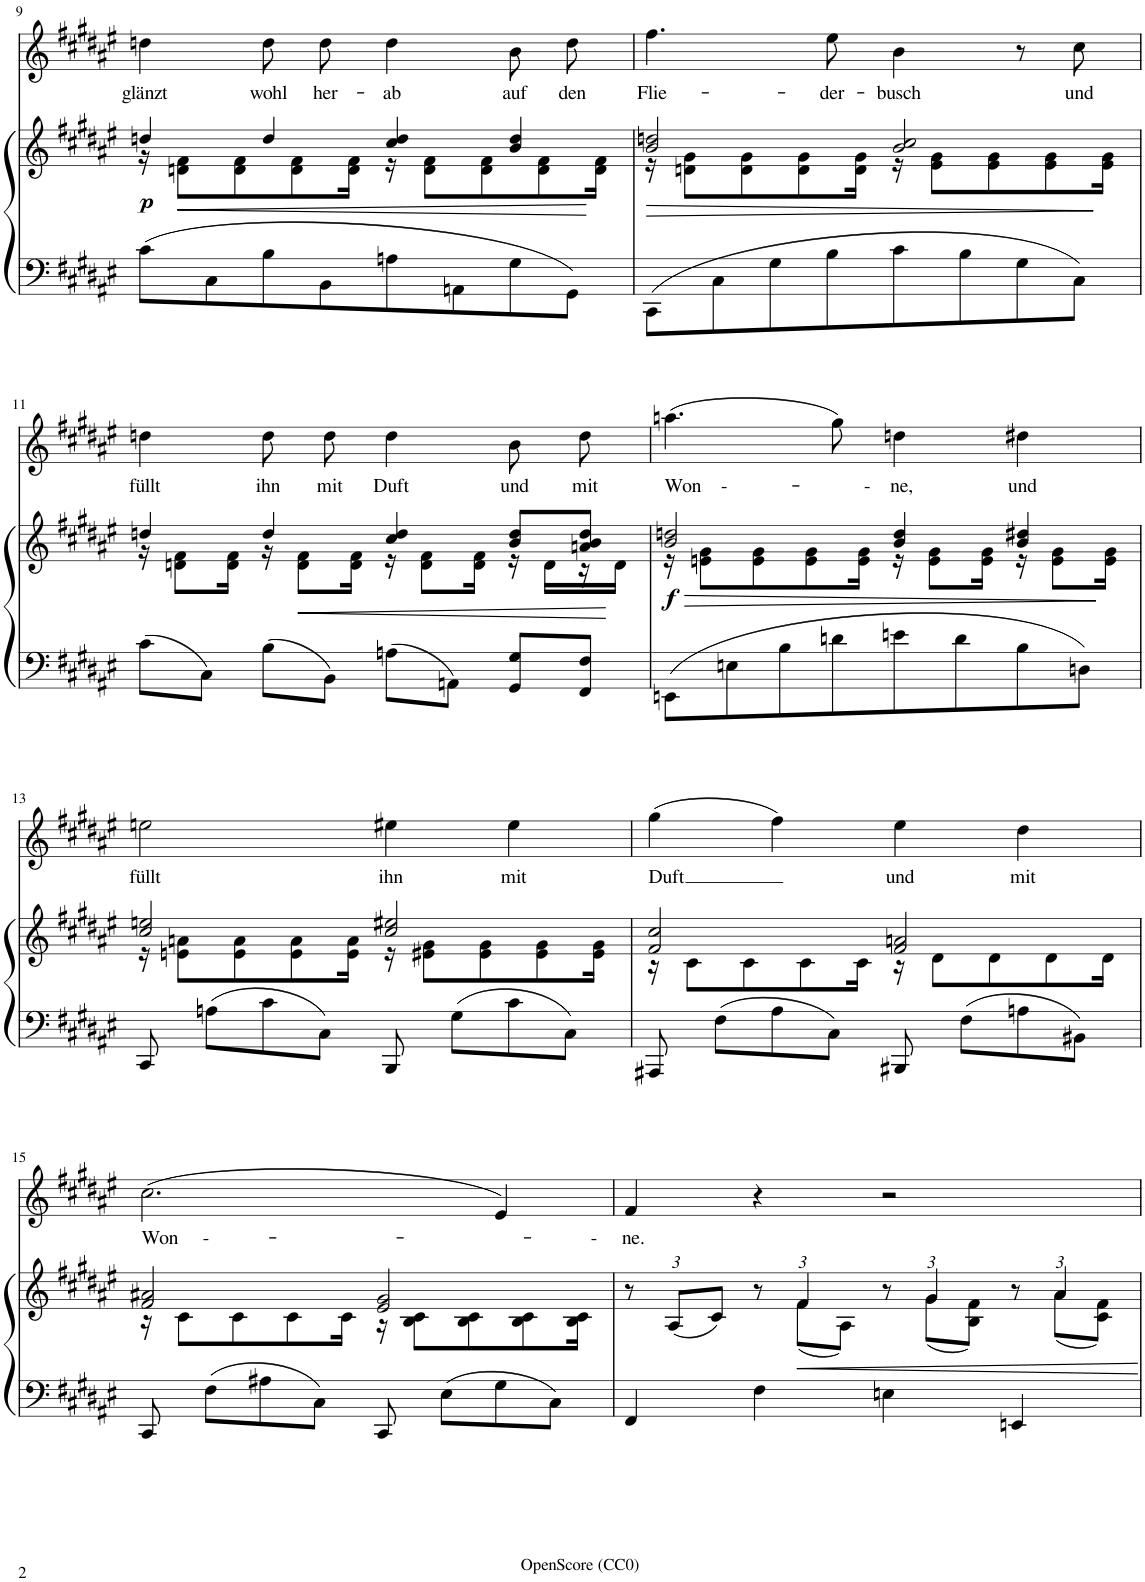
**kern	**kern	**dynam	**kern	**text
*part2	*part2	*part2	*part1	*part1
*staff3	*staff2	*staff2/3	*staff1	*staff1
*I"Pianoforte	*	*	*I"Singstimme Voice	*
*I'Pno	*	*	*	*
!!LO:PB:g=z
*clefF4	*clefG2	*	*clefG2	*
*k[f#c#g#d#a#e#]	*k[f#c#g#d#a#e#]	*	*k[f#c#g#d#a#e#]	*
*M4/4	*M4/4	*	*M4/4	*
*met(c)	*met(c)	*	*met(c)	*
=9	=9	=9	=9	=9
*	*^	*	*	*
!	!	!	!LO:DY:b	!	!LO:LY:b
8c#\L	4ddn/	16r	p	4ddn\	glänzt
!	!	!	!LO:HP:b	!	!
.	.	8dn\ 8f#\L	<	.	.
8C#\	.	.	.	.	.
.	.	8d\ 8f#\	.	.	.
!	!	!	!	!	!LO:LY:b
8B\	4dd/	.	.	8dd\L	wohl
.	.	8d\ 8f#\	.	.	.
!	!	!	!	!	!LO:LY:b
8BB\	.	.	.	8dd\J	her-
.	.	16d\ 16f#\Jk	.	.	.
!	!	!	!	!	!LO:LY:b
8An\	4cc#/ 4dd/	16r	.	4dd\	-ab
.	.	8d\ 8f#\L	.	.	.
8AAn\	.	.	.	.	.
.	.	8d\ 8f#\	.	.	.
!	!	!	!	!	!LO:LY:b
8G#\	4b/ 4dd/	.	.	8b\L	auf
.	.	8d\ 8f#\	.	.	.
!	!	!	!	!	!LO:LY:b
8GG#\J	.	.	.	8dd\J	den
.	.	16d\ 16f#\Jk	[	.	.
=10	=10	=10	=10	=10	=10
!	!	!	!LO:HP:b	!	!LO:LY:b
8CC#\L	2b/ 2ddn/	16r	>	4.ff#\	Flie-
.	.	8dn\ 8g#\L	.	.	.
8C#\	.	.	.	.	.
.	.	8d\ 8g#\	.	.	.
8G#\	.	.	.	.	.
.	.	8d\ 8g#\	.	.	.
!	!	!	!	!	!LO:LY:b
8B\	.	.	.	8ee#\	-der-
.	.	16d\ 16g#\Jk	.	.	.
!	!	!	!	!	!LO:LY:b
8c#\	2b/ 2cc#/	16r	.	4b\	-busch
.	.	8e#\ 8g#\L	.	.	.
8B\	.	.	.	.	.
.	.	8e#\ 8g#\	.	.	.
8G#\	.	.	.	8r	.
.	.	8e#\ 8g#\	.	.	.
!	!	!	!	!	!LO:LY:b
8C#\J	.	.	.	8cc#\	und
.	.	16e#\ 16g#\Jk	]	.	.
!!LO:LB:g=z
=11	=11	=11	=11	=11	=11
!	!	!	!	!	!LO:LY:b
8c#\L	4ddn/	16r	.	4ddn\	füllt
.	.	8dn\ 8f#\L	.	.	.
8C#\J	.	.	.	.	.
.	.	16d\ 16f#\Jk	.	.	.
!	!	!	!	!	!LO:LY:b
8B\L	4dd/	16r	.	8dd\L	ihn
!	!	!	!LO:HP:b	!	!
.	.	8d\ 8f#\L	<	.	.
!	!	!	!	!	!LO:LY:b
8BB\J	.	.	.	8dd\J	mit
.	.	16d\ 16f#\Jk	.	.	.
!	!	!	!	!	!LO:LY:b
8An\L	4cc#/ 4dd/	16r	.	4dd\	Duft
.	.	8d\ 8f#\L	.	.	.
8AAn\J	.	.	.	.	.
.	.	16d\ 16f#\Jk	.	.	.
!	!	!	!	!	!LO:LY:b
8GG#/ 8G#/L	8b/ 8dd/L	16r	.	8b\L	und
.	.	16d\LL	.	.	.
!	!	!	!	!	!LO:LY:b
8FF#/ 8F#/J	8an/ 8b/ 8dd/J	16r	.	8dd\J	mit
.	.	16d\JJ	[	.	.
=12	=12	=12	=12	=12	=12
!	!	!	!LO:HP:b	!	!LO:LY:b
!	!	!	!LO:DY:n=1:b	!	!
8EEn\L	2b/ 2ddn/	16r	> f	(>4.aan\	Won --
.	.	8en\ 8g#\L	.	.	.
8En\	.	.	.	.	.
.	.	8e\ 8g#\	.	.	.
8B\	.	.	.	.	.
.	.	8e\ 8g#\	.	.	.
8dn\	.	.	.	8gg#\)	.
.	.	16e\ 16g#\Jk	.	.	.
!	!	!	!	!	!LO:LY:b
8en\	4b/ 4dd/	16r	.	4ddn\	-- ne,
.	.	8e\ 8g#\L	.	.	.
8d\	.	.	.	.	.
.	.	16e\ 16g#\Jk	.	.	.
!	!	!	!	!	!LO:LY:b
8B\	4b/ 4dd#X/	16r	.	4dd#X\	und
.	.	8e\ 8g#\L	.	.	.
8Dn\J	.	.	.	.	.
.	.	16e\ 16g#\Jk	]	.	.
!!LO:LB:g=z
=13	=13	=13	=13	=13	=13
!	!	!	!	!	!LO:LY:b
8CC#/	2cc#/ 2een/	16r	.	2een\	füllt
.	.	8en\ 8an\L	.	.	.
8An\L	.	.	.	.	.
.	.	8e\ 8a\	.	.	.
8c#\	.	.	.	.	.
.	.	8e\ 8a\	.	.	.
8C#\J	.	.	.	.	.
.	.	16e\ 16a\Jk	.	.	.
!	!	!	!	!	!LO:LY:b
8BBB/	2cc#/ 2ee#X/	16r	.	4ee#X\	ihn
.	.	8e#X\ 8g#\L	.	.	.
8G#\L	.	.	.	.	.
.	.	8e#\ 8g#\	.	.	.
!	!	!	!	!	!LO:LY:b
8c#\	.	.	.	4ee#\	mit
.	.	8e#\ 8g#\	.	.	.
8C#\J	.	.	.	.	.
.	.	16e#\ 16g#\Jk	.	.	.
=14	=14	=14	=14	=14	=14
!	!	!	!	!	!LO:LY:b
8AAA#X/	2f#/ 2cc#/	16r	.	(>4gg#\	Duft
.	.	8c#\L	.	.	.
8F#\L	.	.	.	.	.
.	.	8c#\	.	.	.
8A#\	.	.	.	4ff#\)	.
.	.	8c#\	.	.	.
8C#\J	.	.	.	.	.
.	.	16c#\Jk	.	.	.
!	!	!	!	!	!LO:LY:b
8BBB#X/	2f#/ 2an/	16r	.	4ee#\	und
.	.	8d#\L	.	.	.
8F#\L	.	.	.	.	.
.	.	8d#\	.	.	.
!	!	!	!	!	!LO:LY:b
8An\	.	.	.	4dd#\	mit
.	.	8d#\	.	.	.
8BB#X\J	.	.	.	.	.
.	.	16d#\Jk	.	.	.
!!LO:LB:g=z
=15	=15	=15	=15	=15	=15
!	!	!	!	!	!LO:LY:b
8CC#/	2f#/ 2a#X/	16r	.	(>2.cc#\	Won --
.	.	8c#\L	.	.	.
8F#\L	.	.	.	.	.
.	.	8c#\	.	.	.
8A#X\	.	.	.	.	.
.	.	8c#\	.	.	.
8C#\J	.	.	.	.	.
.	.	16c#\Jk	.	.	.
8CC#/	2e#/ 2g#/	16r	.	.	.
.	.	8B\ 8c#\L	.	.	.
8E#\L	.	.	.	.	.
.	.	8B\ 8c#\	.	.	.
8G#\	.	.	.	4e#/)	.
.	.	8B\ 8c#\	.	.	.
8C#\J	.	.	.	.	.
.	.	16B\ 16c#\Jk	.	.	.
=16	=16	=16	=16	=16	=16
*	*Xbrackettup	*	*	*	*
!	!	!	!	!	!LO:LY:b
4FF#/	12r	4ryy	.	4f#/	-- ne.
.	(<12A#/L	.	.	.	.
.	12c#/J)	.	.	.	.
*	*	*Xtuplet	*	*	*
4F#\	12r	12ryy	.	4r	.
.	(<12f#\L	6f#/	.	.	.
.	12A#\J)	.	.	.	.
*	*tuplet	*Xtuplet	*	*	*
4En\	12r	12ryy	.	2r	.
.	(<12g#\L	6g#/	.	.	.
.	12B\ 12f#\J)	.	.	.	.
*	*tuplet	*Xtuplet	*	*	*
4EEn/	12r	12ryy	.	.	.
.	(<12a#\L	6a#/	.	.	.
.	12c#\ 12f#\J)	.	.	.	.
*	*v	*v	*	*	*
=	=	=	=	=
*-	*-	*-	*-	*-
